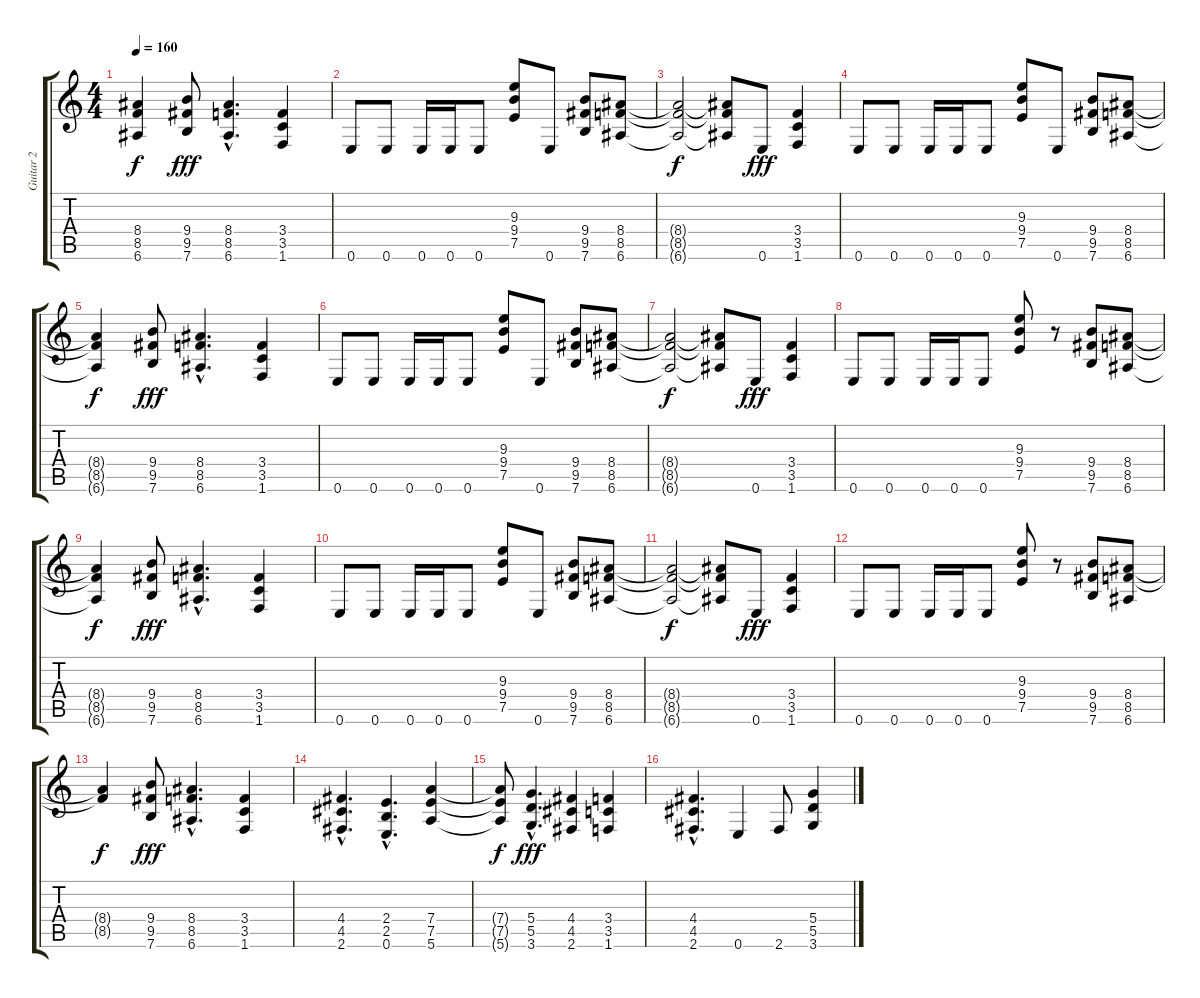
\track ("Guitar 2            " "Guitar 2  ") {instrument distortionguitar}
\staff {score tabs}
\tuning (E4 B3 G3 D3 A2 E2) {hide}
\ts (4 4)
\tempo 160
\clef g2
\ks c
(8.4{t} 8.5{t} 6.6{t}).4{dy f} (9.4 9.5 7.6).8{dy fff} (8.4{hac} 8.5{hac} 6.6{hac}).4{d} (3.4 3.5 1.6).4 |
0.6.8 0.6.8 0.6.16 0.6.16 0.6.8 (9.3 9.4 7.5).8 0.6.8 (9.4 9.5 7.6).8 (8.4 8.5 6.6).8 |
(8.4{t} 8.5{t} 6.6{t}).2{dy f} (8.4{t} 8.5{t} 6.6{t}).8 0.6.8{dy fff} (3.4 3.5 1.6).4 |
0.6.8 0.6.8 0.6.16 0.6.16 0.6.8 (9.3 9.4 7.5).8 0.6.8 (9.4 9.5 7.6).8 (8.4 8.5 6.6).8 |
(8.4{t} 8.5{t} 6.6{t}).4{dy f} (9.4 9.5 7.6).8{dy fff} (8.4{hac} 8.5{hac} 6.6{hac}).4{d} (3.4 3.5 1.6).4 |
0.6.8 0.6.8 0.6.16 0.6.16 0.6.8 (9.3 9.4 7.5).8 0.6.8 (9.4 9.5 7.6).8 (8.4 8.5 6.6).8 |
(8.4{t} 8.5{t} 6.6{t}).2{dy f} (8.4{t} 8.5{t} 6.6{t}).8 0.6.8{dy fff} (3.4 3.5 1.6).4 |
0.6.8 0.6.8 0.6.16 0.6.16 0.6.8 (9.3 9.4 7.5).8 r.8 (9.4 9.5 7.6).8 (8.4 8.5 6.6).8 |
(8.4{t} 8.5{t} 6.6{t}).4{dy f} (9.4 9.5 7.6).8{dy fff} (8.4{hac} 8.5{hac} 6.6{hac}).4{d} (3.4 3.5 1.6).4 |
0.6.8 0.6.8 0.6.16 0.6.16 0.6.8 (9.3 9.4 7.5).8 0.6.8 (9.4 9.5 7.6).8 (8.4 8.5 6.6).8 |
(8.4{t} 8.5{t} 6.6{t}).2{dy f} (8.4{t} 8.5{t} 6.6{t}).8 0.6.8{dy fff} (3.4 3.5 1.6).4 |
0.6.8 0.6.8 0.6.16 0.6.16 0.6.8 (9.3 9.4 7.5).8 r.8 (9.4 9.5 7.6).8 (8.4 8.5 6.6).8 |
(8.4{t} 8.5{t}).4{dy f} (9.4 9.5 7.6).8{dy fff} (8.4{hac} 8.5{hac} 6.6{hac}).4{d} (3.4 3.5 1.6).4 |
(4.4{hac} 4.5{hac} 2.6{hac}).4{d} (2.4{hac} 2.5{hac} 0.6{hac}).4{d} (7.4 7.5 5.6).4 |
(7.4{t} 7.5{t} 5.6{t}).8{dy f} (5.4{hac} 5.5{hac} 3.6{hac}).4{d dy fff} (4.4 4.5 2.6).4 (3.4 3.5 1.6).4 |
(4.4{hac} 4.5{hac} 2.6{hac}).4{d} 0.6.4 2.6.8 (5.4 5.5 3.6).4
